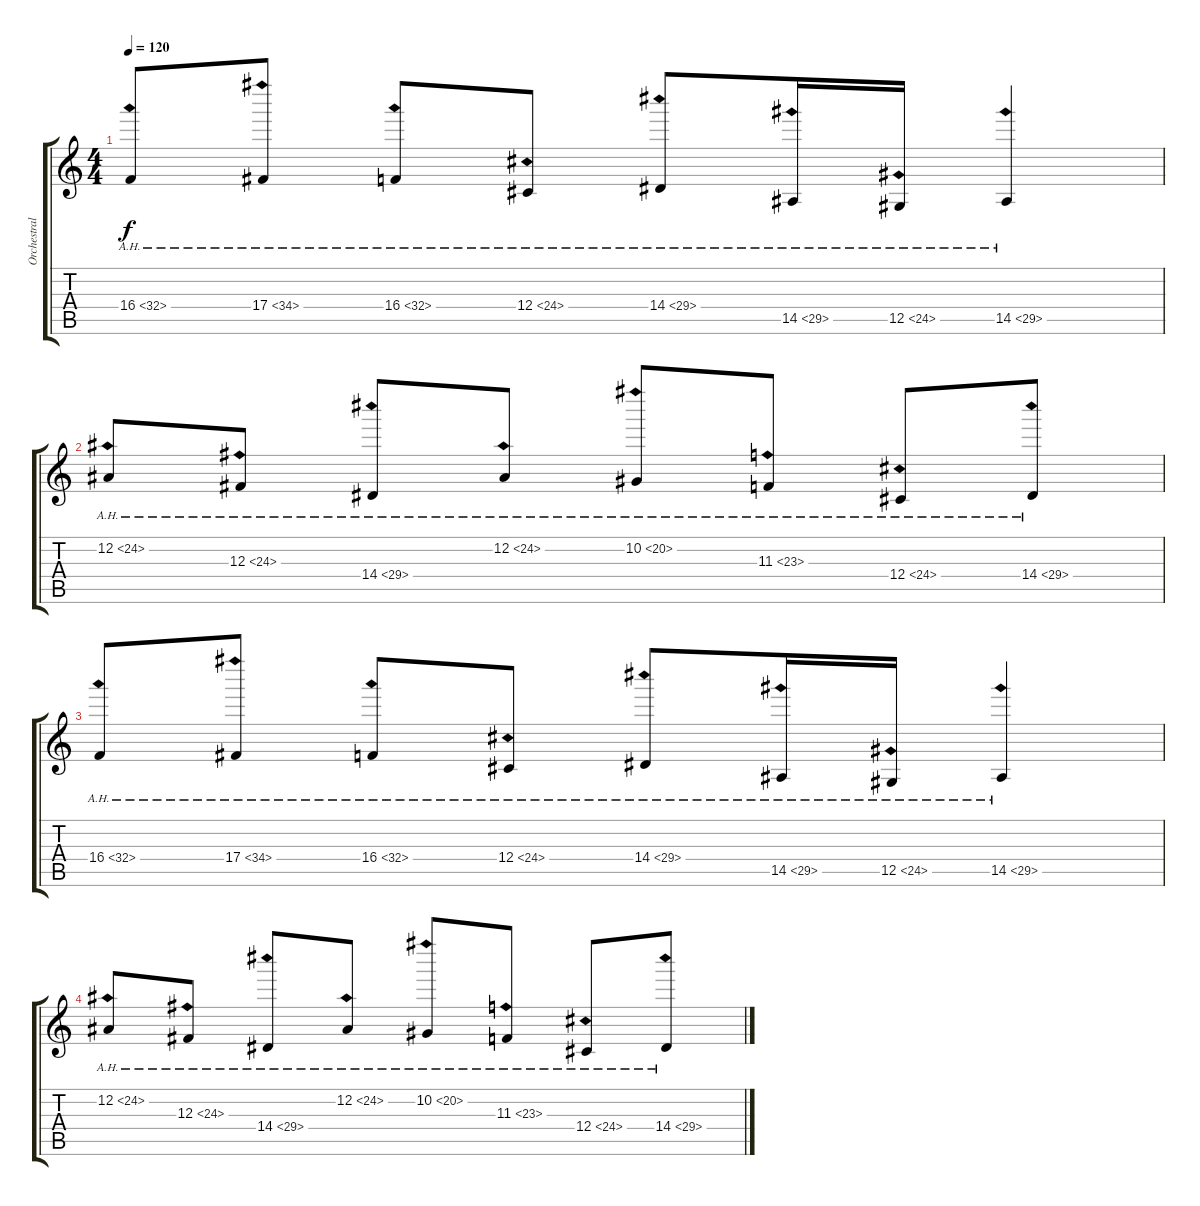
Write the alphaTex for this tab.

\track ("Orchestral Harp" "Orchestral") {instrument orchestralharp}
\staff {score tabs}
\tuning (Eb4 Bb3 Gb3 Db3 Ab2 Eb2) {hide}
\ts (4 4)
\tempo 120
\clef g2
\ks c
16.4{ah 16}.8{dy f} 17.4{ah 17}.8 16.4{ah 16}.8 12.4{ah 12}.8 14.4{ah 15}.8 14.5{ah 15}.16 12.5{ah 12}.16 14.5{ah 15}.4 |
12.2{ah 12}.8 12.3{ah 12}.8 14.4{ah 15}.8 12.2{ah 12}.8 10.2{ah 10}.8 11.3{ah 12}.8 12.4{ah 12}.8 14.4{ah 15}.8 |
16.4{ah 16}.8 17.4{ah 17}.8 16.4{ah 16}.8 12.4{ah 12}.8 14.4{ah 15}.8 14.5{ah 15}.16 12.5{ah 12}.16 14.5{ah 15}.4 |
12.2{ah 12}.8 12.3{ah 12}.8 14.4{ah 15}.8 12.2{ah 12}.8 10.2{ah 10}.8 11.3{ah 12}.8 12.4{ah 12}.8 14.4{ah 15}.8
